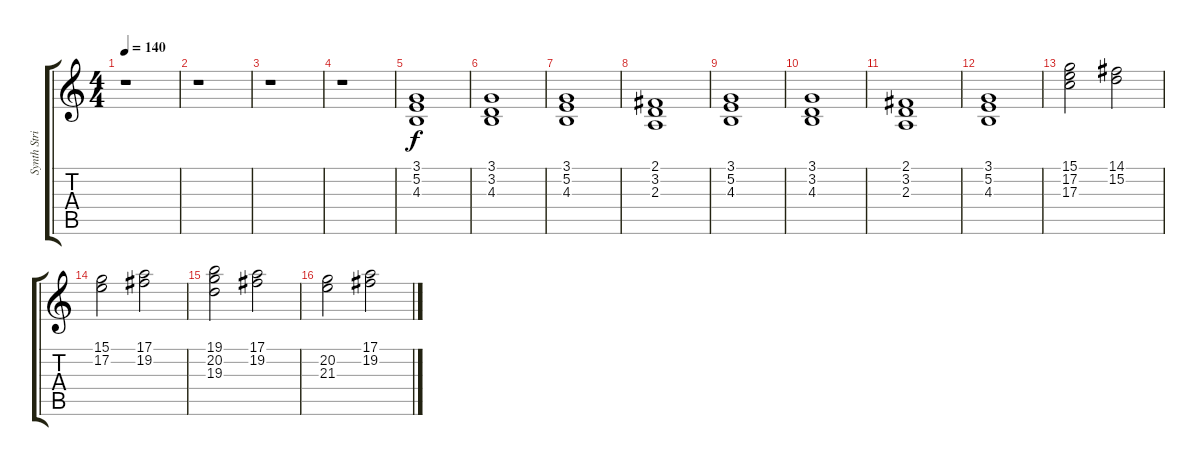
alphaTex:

\track ("Synth Strings" "Synth Stri") {instrument synthstrings1}
\staff {score tabs}
\tuning (E4 B3 G3 D3 A2 E2) {hide}
\ts (4 4)
\tempo 140
\clef g2
\ks c
r.1{dy f} |
r.1 |
r.1 |
r.1 |
(3.1 5.2 4.3).1 |
(3.1 3.2 4.3).1 |
(3.1 5.2 4.3).1 |
(2.1 3.2 2.3).1 |
(3.1 5.2 4.3).1 |
(3.1 3.2 4.3).1 |
(2.1 3.2 2.3).1 |
(3.1 5.2 4.3).1 |
(15.1 17.2 17.3).2 (14.1 15.2).2 |
(15.1 17.2).2 (17.1 19.2).2 |
(19.1 20.2 19.3).2 (17.1 19.2).2 |
(20.2 21.3).2 (17.1 19.2).2
